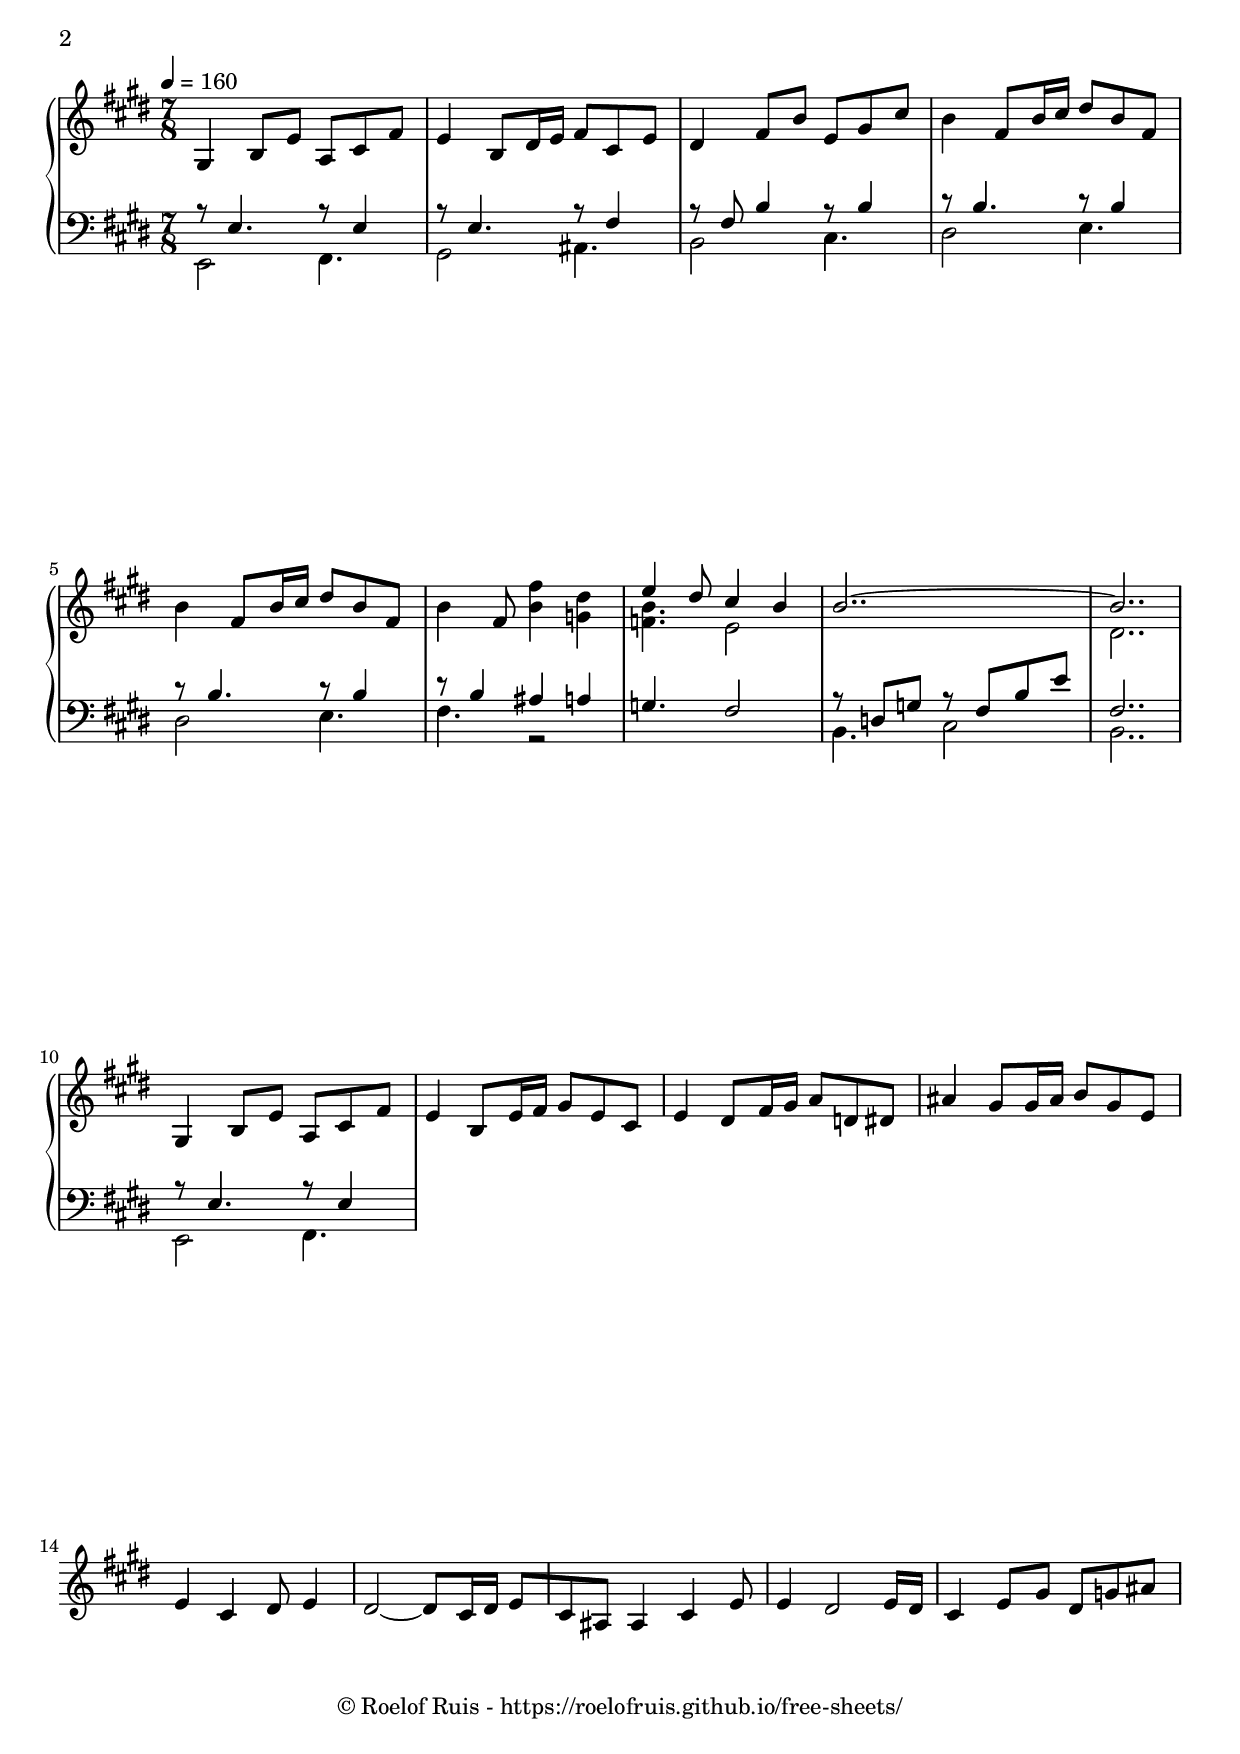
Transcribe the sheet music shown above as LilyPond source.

\version "2.20.0"

\include "../shared_includes.ly"

staffOptions = {
  \numericTimeSignature
  \tempo 4=160
  \key e \major
  \time 7/8
  \set Timing.beatStructure = 2,2,3
}

staffPianoLeft = \new Staff {
  \clef treble
  \staffOptions
  \relative c' {
    gis4 b8 e a, cis fis |
    e4 b8 dis16 e fis8 cis e |
    dis4 fis8 b e, gis cis | 
    b4 fis8 b16 cis dis8 b fis |
    b4 fis8 b16 cis dis8 b fis |
    b4 fis8 <b fis'>4 <g dis'> |
    << { e'4 dis8 cis4 b } \\ { <f b>4. e2 } >> |
    << { b'2..~ } \\ { s2.. } >> |
    << { b2.. } \\ { dis,2.. } >> |
    
    gis,4 b8 e a, cis fis |
    e4 b8 e16 fis gis8 e cis |
    e4 dis8 fis16 gis a8 d, dis |
    ais'4 gis8 gis16 ais b8 gis e |
    e4 cis dis8 e4 |
    dis2~ dis8 cis16 dis e8[ |
    cis ais] ais4 cis4 e8 |
    e4 dis2 e16 dis | 
    cis4 e8 gis dis g ais |
    
  }
}

staffPianoRight = \new Staff <<
  \clef bass
  \staffOptions
  \relative c {
    r8 e4. r8 e4 |
    r8 e4. r8 fis4 |
    r8 fis8 b4 r8 b4 |
    r8 b4. r8 b4 |
    r8 b4. r8 b4 |
    r8 b4 ais a |
    g4. fis2 |
    r8 d8[ g] r8 fis8 b e |
    fis,2.. |
    
    r8 e4. r8 e4 |
    
  }
  \\
  \relative c, {
    e2 fis4. |
    gis2 ais4. |
    b2 cis4. |
    dis2 e4. |
    dis2 e4. |
    fis4. r2 |
    s2.. |
    b,4. cis2 |
    b2.. |
    
    e,2 fis4. |
  }
>>

\book {
  
  \header {
    title = "Piano Study 1"
    composer = "Roelof Ruis"
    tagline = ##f
    instrumentName = "piano"
    year = "2021"
    description = ""
    info = ""
    permission = ""
    projecturl = \githuburl
    version = ""
  }

  \paper {
    %max-systems-per-page = 5
    %min-systems-per-page = 5
    indent = 0.0
    %ragged-last-bottom = ##f
    %print-all-headers = ##t
    
    bookTitleMarkup = \markup {
      \column {
        \vspace #3
        \fill-line { \fontsize #8 \fromproperty #'header:title }
        \vspace #2
        \fill-line { \fontsize #6 \italic \fromproperty #'header:composer }
        \vspace #.5
        \fill-line { \fontsize #2 \fromproperty #'header:year }
        \vspace #3
        \fill-line { \fontsize #4 \fromproperty #'header:instrumentName }
        \vspace #10
        \override #'(line-width . 55)
        \fontsize #1
        \justify-field #'header:description
        \vspace #1
        \fontsize #1
        \justify-field #'header:info
        \vspace #4
        \override #'(line-width . 55)
        \fontsize #1
        \justify-field #'header:permission
        \vspace #1
        \vspace #14
        \justify { \char ##x00A9 Roelof Ruis \concat { " - Version " \fromproperty #'header:version } }
        \typewriter { \fromproperty #'header:projecturl }
      }
    }
    
    oddFooterMarkup = \markup {
      \fill-line {
        \center-column {
          \on-the-fly #part-first-page ""
          \on-the-fly #not-first-page \line { \char ##x00A9 Roelof Ruis - \fromproperty #'header:projecturl }
        }
      }
    }  
  }

  \score {
    \header {
      breakbefore = ##t
    }

    \new PianoStaff <<
      \staffPianoLeft
      \staffPianoRight
    >>

    \layout {}
    
    \midi {}
  }
}
